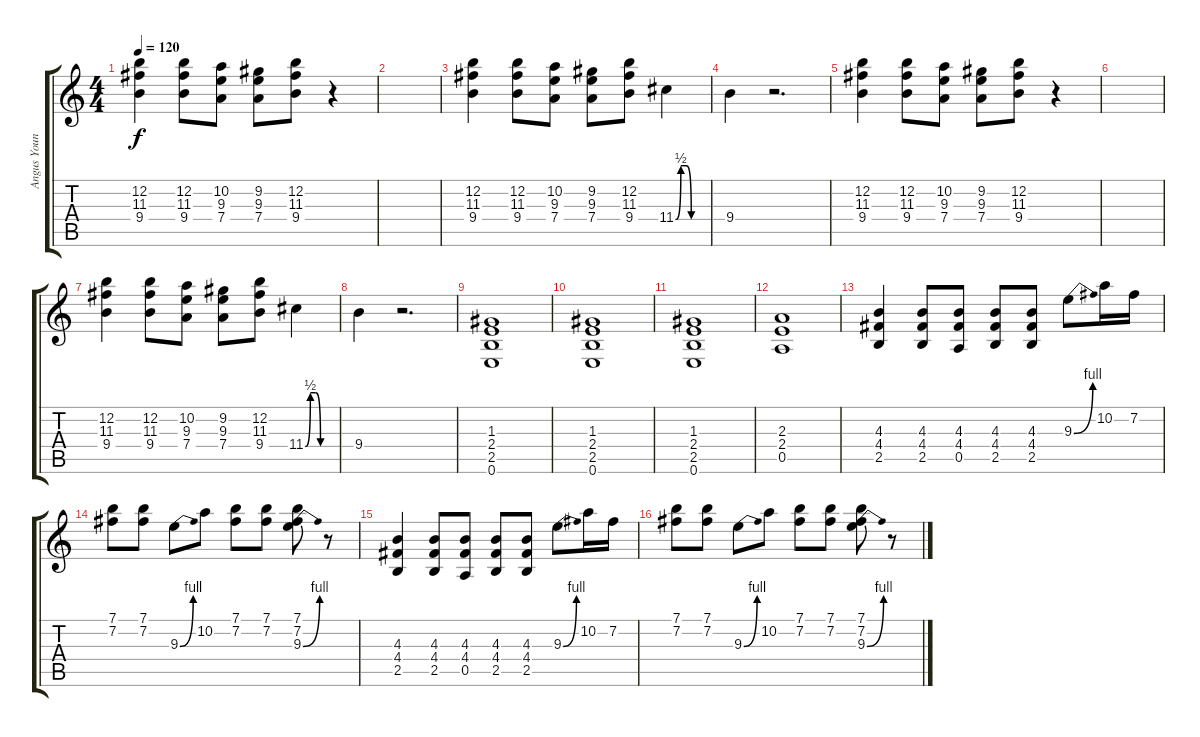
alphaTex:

\track ("Angus Young - Lead Guitar" "Angus Youn") {instrument distortionguitar}
\staff {score tabs}
\tuning (E4 B3 G3 D3 A2 E2) {hide}
\ts (4 4)
\tempo 120
\clef g2
\ks c
(12.2 11.3 9.4).4{dy f} (12.2 11.3 9.4).8 (10.2 9.3 7.4).8 (9.2 9.3 7.4).8 (12.2 11.3 9.4).8 r.4 |
|
(12.2 11.3 9.4).4 (12.2 11.3 9.4).8 (10.2 9.3 7.4).8 (9.2 9.3 7.4).8 (12.2 11.3 9.4).8 11.4{be (custom 0 0 10 2 20 2 30 0 60 0)}.4 |
9.4.4 r.2{d} |
(12.2 11.3 9.4).4 (12.2 11.3 9.4).8 (10.2 9.3 7.4).8 (9.2 9.3 7.4).8 (12.2 11.3 9.4).8 r.4 |
|
(12.2 11.3 9.4).4 (12.2 11.3 9.4).8 (10.2 9.3 7.4).8 (9.2 9.3 7.4).8 (12.2 11.3 9.4).8 11.4{be (custom 0 0 10 2 20 2 30 0 60 0)}.4 |
9.4.4 r.2{d} |
(1.3 2.4 2.5 0.6).1 |
(1.3 2.4 2.5 0.6).1 |
(1.3 2.4 2.5 0.6).1 |
(2.3 2.4 0.5).1 |
(4.3 4.4 2.5).4 (4.3 4.4 2.5).8 (4.3 4.4 0.5).8 (4.3 4.4 2.5).8 (4.3 4.4 2.5).8 9.3{be (bend 0 0 60 4)}.8 10.2.16 7.2.16 |
(7.1 7.2).8 (7.1 7.2).8 9.3{be (bend 0 0 60 4)}.8 10.2.8 (7.1 7.2).8 (7.1 7.2).8 (7.1 7.2 9.3{be (bend 0 0 60 4)}).8 r.8 |
(4.3 4.4 2.5).4 (4.3 4.4 2.5).8 (4.3 4.4 0.5).8 (4.3 4.4 2.5).8 (4.3 4.4 2.5).8 9.3{be (bend 0 0 60 4)}.8 10.2.16 7.2.16 |
(7.1 7.2).8 (7.1 7.2).8 9.3{be (bend 0 0 60 4)}.8 10.2.8 (7.1 7.2).8 (7.1 7.2).8 (7.1 7.2 9.3{be (bend 0 0 60 4)}).8 r.8
